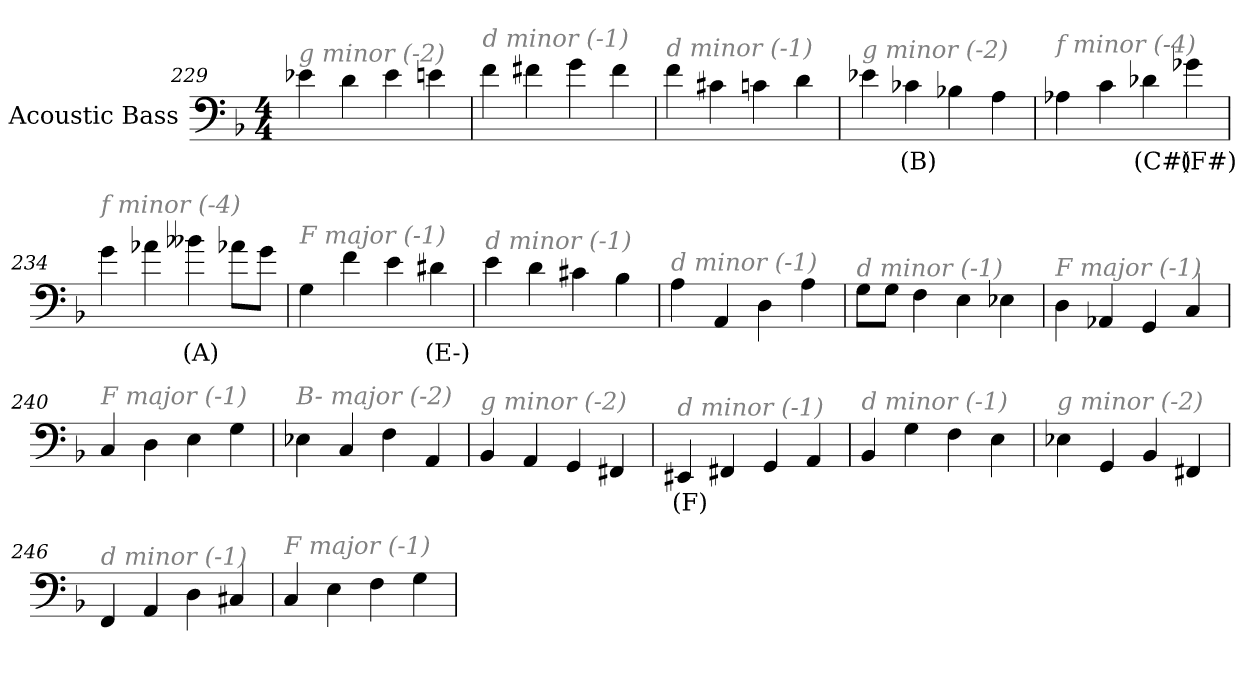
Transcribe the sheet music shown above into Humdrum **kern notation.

**kern	**text
*part1	*part1
*staff1	*staff1
*I"Acoustic Bass	*
*clefF4	*
*ITrd7c12	*
*k[b-]	*
*F:	*
*M4/4	*
=229	=229
!LO:TX:i:color=#808080:t=g minor (-2)	!
4E-X	.
4D	.
4E-	.
4En	.
=230	=230
!LO:TX:i:color=#808080:t=d minor (-1)	!
4F	.
4F#X	.
4G	.
4F#	.
=231	=231
!LO:TX:i:color=#808080:t=d minor (-1)	!
4F	.
4C#X	.
4Cn	.
4D	.
=232	=232
!LO:TX:i:color=#808080:t=g minor (-2)	!
4E-X	.
4C-Xi	(B)
4BB-X	.
4AA	.
=233	=233
!LO:TX:i:color=#808080:t=f minor (-4)	!
4AA-X	.
4C	.
4D-Xi	(C#)
4G-Xi	(F#)
=234	=234
!LO:TX:i:color=#808080:t=f minor (-4)	!
4G	.
4A-X	.
4B--Xj	(A)
8A-XL	.
8GJ	.
=235	=235
!LO:TX:i:color=#808080:t=F major (-1)	!
4GG	.
4F	.
4E	.
4D#Xj	(E-)
=236	=236
!LO:TX:i:color=#808080:t=d minor (-1)	!
4E	.
4D	.
4C#X	.
4BB-	.
=237	=237
!LO:TX:i:color=#808080:t=d minor (-1)	!
4AA	.
4AAA	.
4DD	.
4AA	.
=238	=238
!LO:TX:i:color=#808080:t=d minor (-1)	!
8GGL	.
8GGJ	.
4FF	.
4EE	.
4EE-X	.
=239	=239
!LO:TX:i:color=#808080:t=F major (-1)	!
4DD	.
4AAA-X	.
4GGG	.
4CC	.
=240	=240
!LO:TX:i:color=#808080:t=F major (-1)	!
4CC	.
4DD	.
4EE	.
4GG	.
=241	=241
!LO:TX:i:color=#808080:t=B- major (-2)	!
4EE-X	.
4CC	.
4FF	.
4AAA	.
=242	=242
!LO:TX:i:color=#808080:t=g minor (-2)	!
4BBB-	.
4AAA	.
4GGG	.
4FFF#X	.
=243	=243
!LO:TX:i:color=#808080:t=d minor (-1)	!
4EEE#Xj	(F)
4FFF#X	.
4GGG	.
4AAA	.
=244	=244
!LO:TX:i:color=#808080:t=d minor (-1)	!
4BBB-	.
4GG	.
4FF	.
4EE	.
=245	=245
!LO:TX:i:color=#808080:t=g minor (-2)	!
4EE-X	.
4GGG	.
4BBB-	.
4FFF#X	.
=246	=246
!LO:TX:i:color=#808080:t=d minor (-1)	!
4FFF	.
4AAA	.
4DD	.
4CC#X	.
=247	=247
!LO:TX:i:color=#808080:t=F major (-1)	!
4CC	.
4EE	.
4FF	.
4GG	.
=	=
*-	*-
